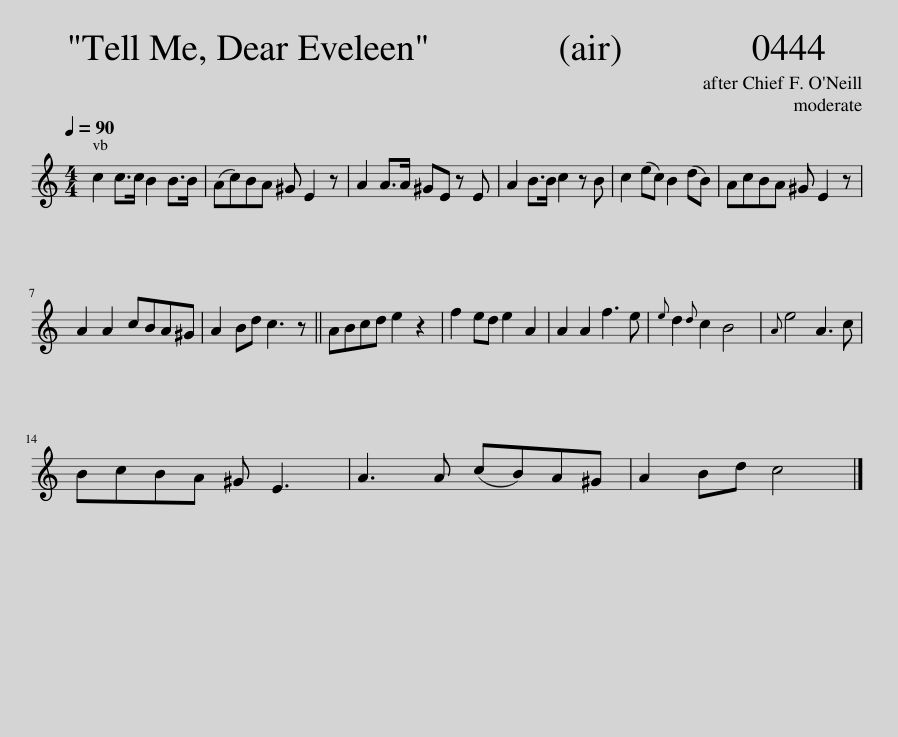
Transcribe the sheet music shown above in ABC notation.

X:1
L:1/8
Q:1/4=90
M:4/4
I:linebreak $
K:C
V:1 treble
V:1
 c2 c>c B2 B>B | (Ac)BA ^G E2 z | A2 A>A ^GE z E | A2 B>B c2 z B | c2 (ec) B2 (dB) | %5
 AcBA ^G E2 z |$ A2 A2 cBA^G | A2 Bd c3 z || ABcd e2 z2 | f2 ed e2 A2 | %10
 A2 A2 f3 e |{e} d2{d} c2 B4 |{A} e4 A3 c |$ BcBA ^G E3 | A3 A (cB)A^G | %15
 A2 Bd c4 |] %16
